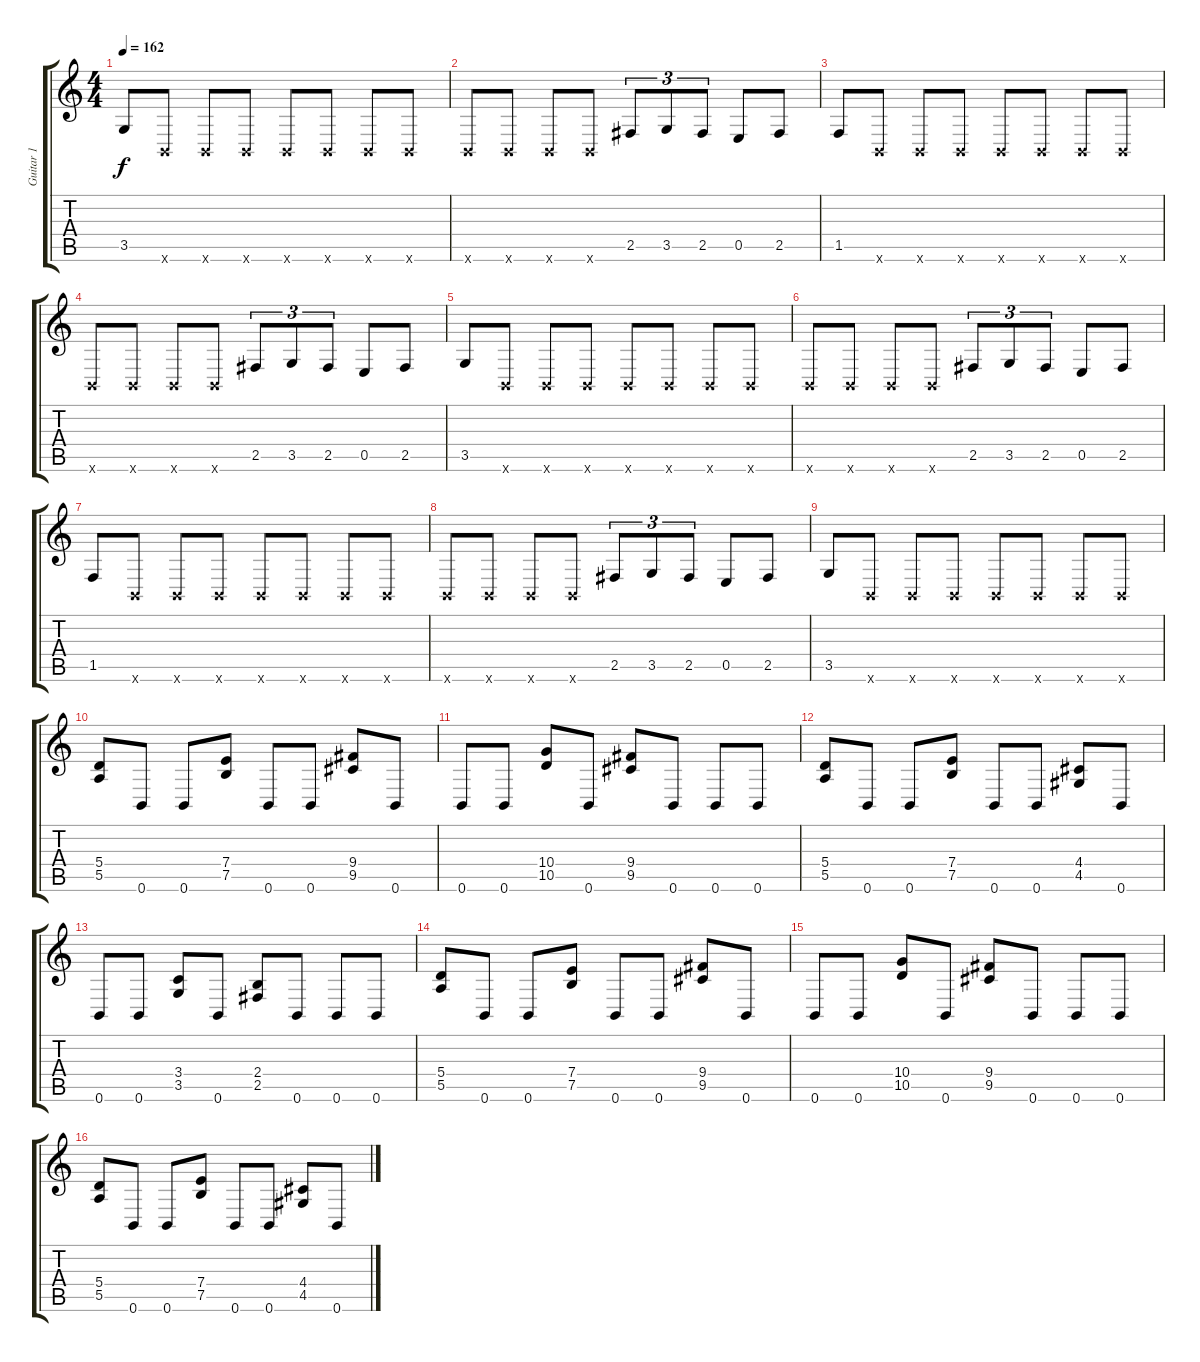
\track ("Guitar 1" "Guitar 1") {instrument distortionguitar}
\staff {score tabs}
\tuning (B3 G3 D3 A2 E2 B1) {hide}
\ts (4 4)
\tempo 162
\clef g2
\ks c
3.5.8{dy f} 0.6{x}.8 0.6{x}.8 0.6{x}.8 0.6{x}.8 0.6{x}.8 0.6{x}.8 0.6{x}.8 |
0.6{x}.8 0.6{x}.8 0.6{x}.8 0.6{x}.8 2.5.8{tu (3 2)} 3.5.8{tu (3 2)} 2.5.8{tu (3 2)} 0.5.8 2.5.8 |
1.5.8 0.6{x}.8 0.6{x}.8 0.6{x}.8 0.6{x}.8 0.6{x}.8 0.6{x}.8 0.6{x}.8 |
0.6{x}.8 0.6{x}.8 0.6{x}.8 0.6{x}.8 2.5.8{tu (3 2)} 3.5.8{tu (3 2)} 2.5.8{tu (3 2)} 0.5.8 2.5.8 |
3.5.8 0.6{x}.8 0.6{x}.8 0.6{x}.8 0.6{x}.8 0.6{x}.8 0.6{x}.8 0.6{x}.8 |
0.6{x}.8 0.6{x}.8 0.6{x}.8 0.6{x}.8 2.5.8{tu (3 2)} 3.5.8{tu (3 2)} 2.5.8{tu (3 2)} 0.5.8 2.5.8 |
1.5.8 0.6{x}.8 0.6{x}.8 0.6{x}.8 0.6{x}.8 0.6{x}.8 0.6{x}.8 0.6{x}.8 |
0.6{x}.8 0.6{x}.8 0.6{x}.8 0.6{x}.8 2.5.8{tu (3 2)} 3.5.8{tu (3 2)} 2.5.8{tu (3 2)} 0.5.8 2.5.8 |
3.5.8 0.6{x}.8 0.6{x}.8 0.6{x}.8 0.6{x}.8 0.6{x}.8 0.6{x}.8 0.6{x}.8 |
(5.4 5.5).8 0.6.8 0.6.8 (7.4 7.5).8 0.6.8 0.6.8 (9.4 9.5).8 0.6.8 |
0.6.8 0.6.8 (10.4 10.5).8 0.6.8 (9.4 9.5).8 0.6.8 0.6.8 0.6.8 |
(5.4 5.5).8 0.6.8 0.6.8 (7.4 7.5).8 0.6.8 0.6.8 (4.4 4.5).8 0.6.8 |
0.6.8 0.6.8 (3.4 3.5).8 0.6.8 (2.4 2.5).8 0.6.8 0.6.8 0.6.8 |
(5.4 5.5).8 0.6.8 0.6.8 (7.4 7.5).8 0.6.8 0.6.8 (9.4 9.5).8 0.6.8 |
0.6.8 0.6.8 (10.4 10.5).8 0.6.8 (9.4 9.5).8 0.6.8 0.6.8 0.6.8 |
(5.4 5.5).8 0.6.8 0.6.8 (7.4 7.5).8 0.6.8 0.6.8 (4.4 4.5).8 0.6.8
